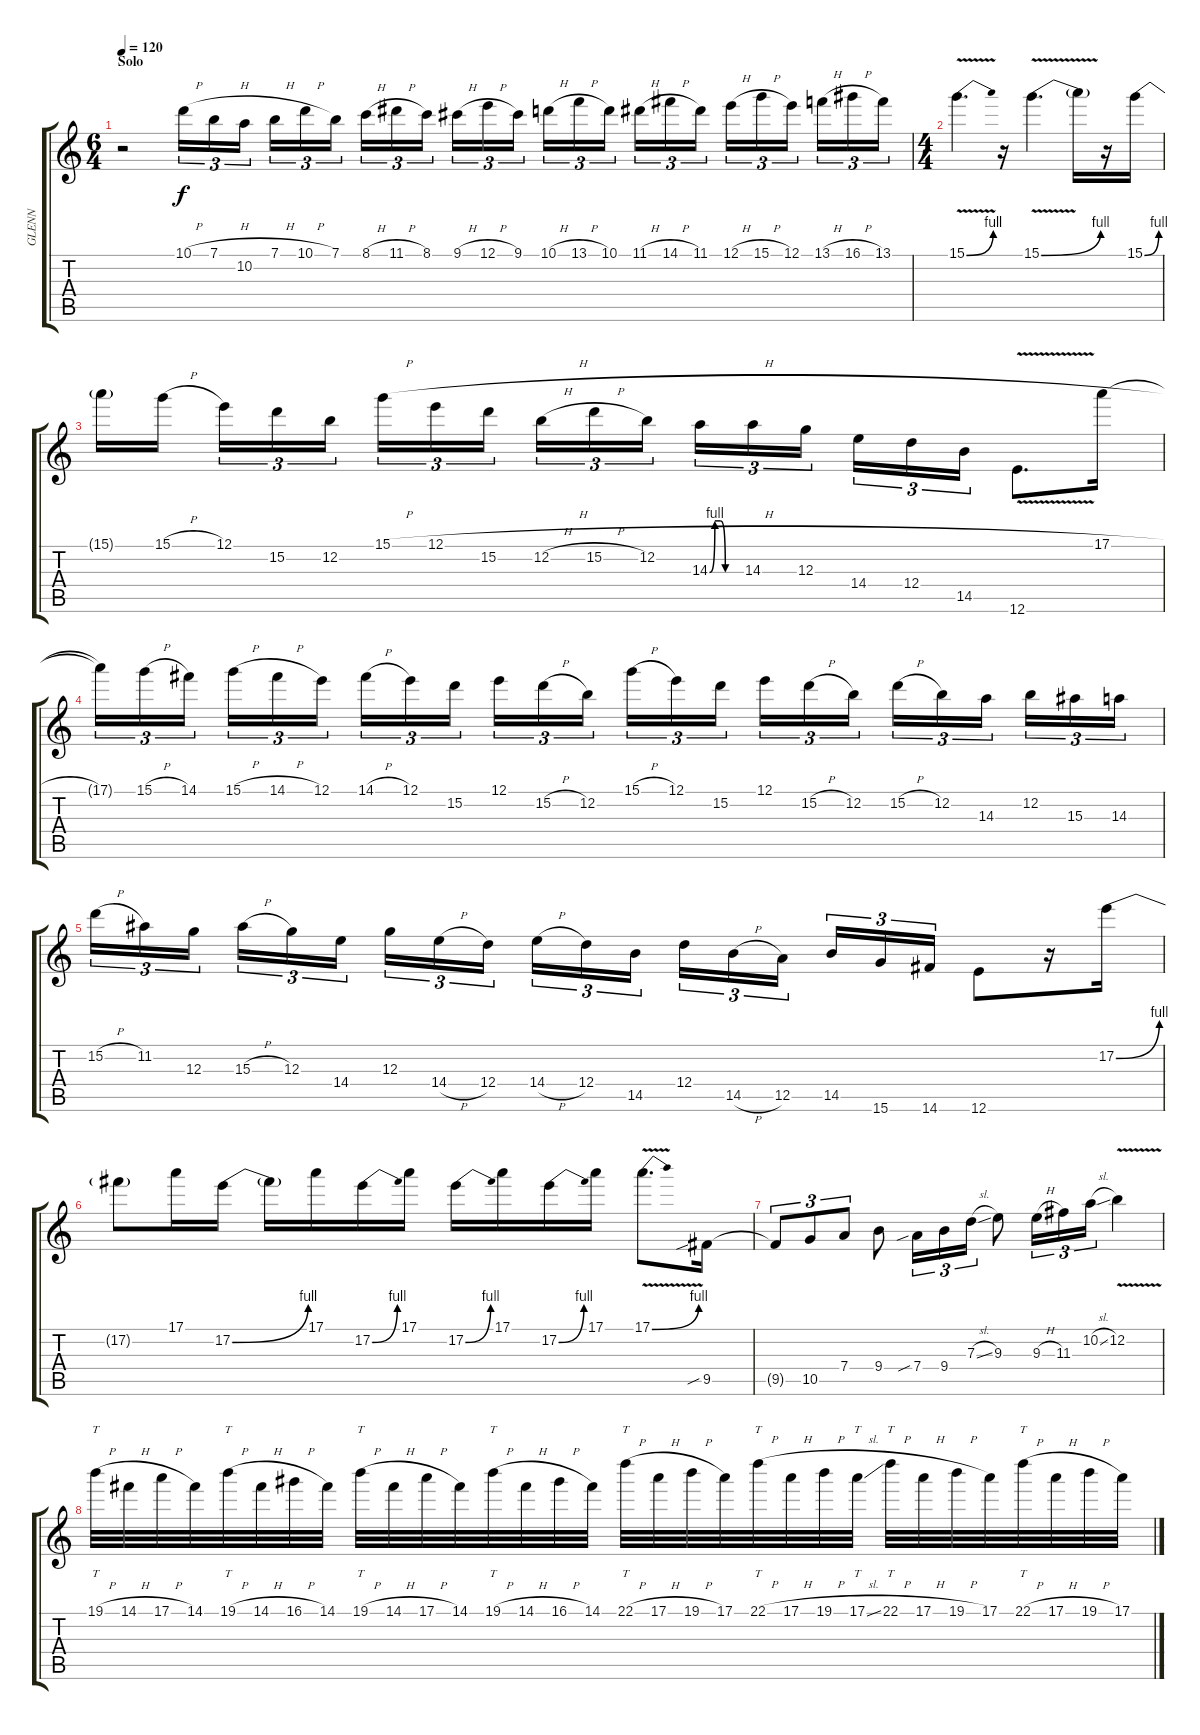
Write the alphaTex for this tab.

\track ("GLENN" "GLENN") {instrument overdrivenguitar}
\staff {score tabs}
\tuning (E4 B3 G3 D3 A2 E2) {hide}
\ts (6 4)
\section ("" "Solo")
\tempo 120
\clef g2
\ks c
r.2{dy f} 10.1{h}.16{tu (3 2)} 7.1{h}.16{tu (3 2)} 10.2.16{tu (3 2) beam splitsecondary} 7.1{h}.16{tu (3 2)} 10.1{h}.16{tu (3 2)} 7.1.16{tu (3 2)} 8.1{h}.16{tu (3 2)} 11.1{h}.16{tu (3 2)} 8.1.16{tu (3 2) beam splitsecondary} 9.1{h}.16{tu (3 2)} 12.1{h}.16{tu (3 2)} 9.1.16{tu (3 2) beam splitsecondary} 10.1{h}.16{tu (3 2)} 13.1{h}.16{tu (3 2)} 10.1.16{tu (3 2) beam splitsecondary} 11.1{h}.16{tu (3 2)} 14.1{h}.16{tu (3 2)} 11.1.16{tu (3 2) beam splitsecondary} 12.1{h}.16{tu (3 2)} 15.1{h}.16{tu (3 2)} 12.1.16{tu (3 2) beam splitsecondary} 13.1{h}.16{tu (3 2)} 16.1{h}.16{tu (3 2)} 13.1.16{tu (3 2)} |
\ts (4 4)
15.1{be (bend 0 0 60 4) v}.4{d} r.16 15.1{be (bend 0 0 60 4) v}.4{d} 15.1{t}.16 r.16 15.1{be (bend 0 0 60 4)}.16 |
15.1{t}.16 15.1{h}.16{beam splitsecondary} 12.1.16{tu (3 2)} 15.2.16{tu (3 2)} 12.2.16{tu (3 2)} 15.1{h}.16{tu (3 2)} 12.1{h}.16{tu (3 2)} 15.2.16{tu (3 2) beam splitsecondary} 12.2{h}.16{tu (3 2)} 15.2{h}.16{tu (3 2)} 12.2.16{tu (3 2)} 14.3{be (custom 0 0 10 4 20 4 30 0 60 0)}.16{tu (3 2)} 14.3.16{tu (3 2)} 12.3.16{tu (3 2) beam splitsecondary} 14.4.16{tu (3 2)} 12.4.16{tu (3 2)} 14.5.16{tu (3 2)} 12.6{v}.8{d} 17.1{h}.16 |
17.1{t}.16{tu (3 2)} 15.1{h}.16{tu (3 2)} 14.1.16{tu (3 2) beam splitsecondary} 15.1{h}.16{tu (3 2)} 14.1{h}.16{tu (3 2)} 12.1.16{tu (3 2)} 14.1{h}.16{tu (3 2)} 12.1.16{tu (3 2)} 15.2.16{tu (3 2) beam splitsecondary} 12.1.16{tu (3 2)} 15.2{h}.16{tu (3 2)} 12.2.16{tu (3 2)} 15.1{h}.16{tu (3 2)} 12.1.16{tu (3 2)} 15.2.16{tu (3 2) beam splitsecondary} 12.1.16{tu (3 2)} 15.2{h}.16{tu (3 2)} 12.2.16{tu (3 2)} 15.2{h}.16{tu (3 2)} 12.2.16{tu (3 2)} 14.3.16{tu (3 2) beam splitsecondary} 12.2.16{tu (3 2)} 15.3.16{tu (3 2)} 14.3.16{tu (3 2)} |
15.2{h}.16{tu (3 2)} 11.2.16{tu (3 2)} 12.3.16{tu (3 2) beam splitsecondary} 15.3{h}.16{tu (3 2)} 12.3.16{tu (3 2)} 14.4.16{tu (3 2)} 12.3.16{tu (3 2)} 14.4{h}.16{tu (3 2)} 12.4.16{tu (3 2) beam splitsecondary} 14.4{h}.16{tu (3 2)} 12.4.16{tu (3 2)} 14.5.16{tu (3 2)} 12.4.16{tu (3 2)} 14.5{h}.16{tu (3 2)} 12.5.16{tu (3 2) beam splitsecondary} 14.5.16{tu (3 2)} 15.6.16{tu (3 2)} 14.6.16{tu (3 2)} 12.6.8 r.16 17.2{be (bend 0 0 60 4)}.16 |
17.2{t}.8 17.1.16 17.2{be (bend 0 0 60 4)}.16 17.2{t}.16 17.1.16 17.2{be (bend 0 0 60 4)}.16 17.1.16 17.2{be (bend 0 0 60 4)}.16 17.1.16 17.2{be (bend 0 0 60 4)}.16 17.1.16 17.1{be (bend 0 0 60 4) v}.8{d} 9.5{sib}.16 |
9.5{t}.8{tu (3 2)} 10.5.8{tu (3 2)} 7.4.8{tu (3 2)} 9.4.8 7.4{sib}.16{tu (3 2)} 9.4.16{tu (3 2)} 7.3{sl}.16{tu (3 2)} 9.3.8 9.3{h}.16{tu (3 2)} 11.3.16{tu (3 2)} 10.2{sl}.16{tu (3 2)} 12.2{v}.4 |
19.1{h}.32{tt} 14.1{h}.32 17.1{h}.32 14.1.32 19.1{h}.32{tt} 14.1{h}.32 16.1{h}.32 14.1.32 19.1{h}.32{tt} 14.1{h}.32 17.1{h}.32 14.1.32 19.1{h}.32{tt} 14.1{h}.32 16.1{h}.32 14.1.32 22.1{h}.32{tt} 17.1{h}.32 19.1{h}.32 17.1.32 22.1{h}.32{tt} 17.1{h}.32 19.1{h}.32 17.1{sl}.32{tt} 22.1{h}.32{tt} 17.1{h}.32 19.1{h}.32 17.1.32 22.1{h}.32{tt} 17.1{h}.32 19.1{h}.32 17.1.32
